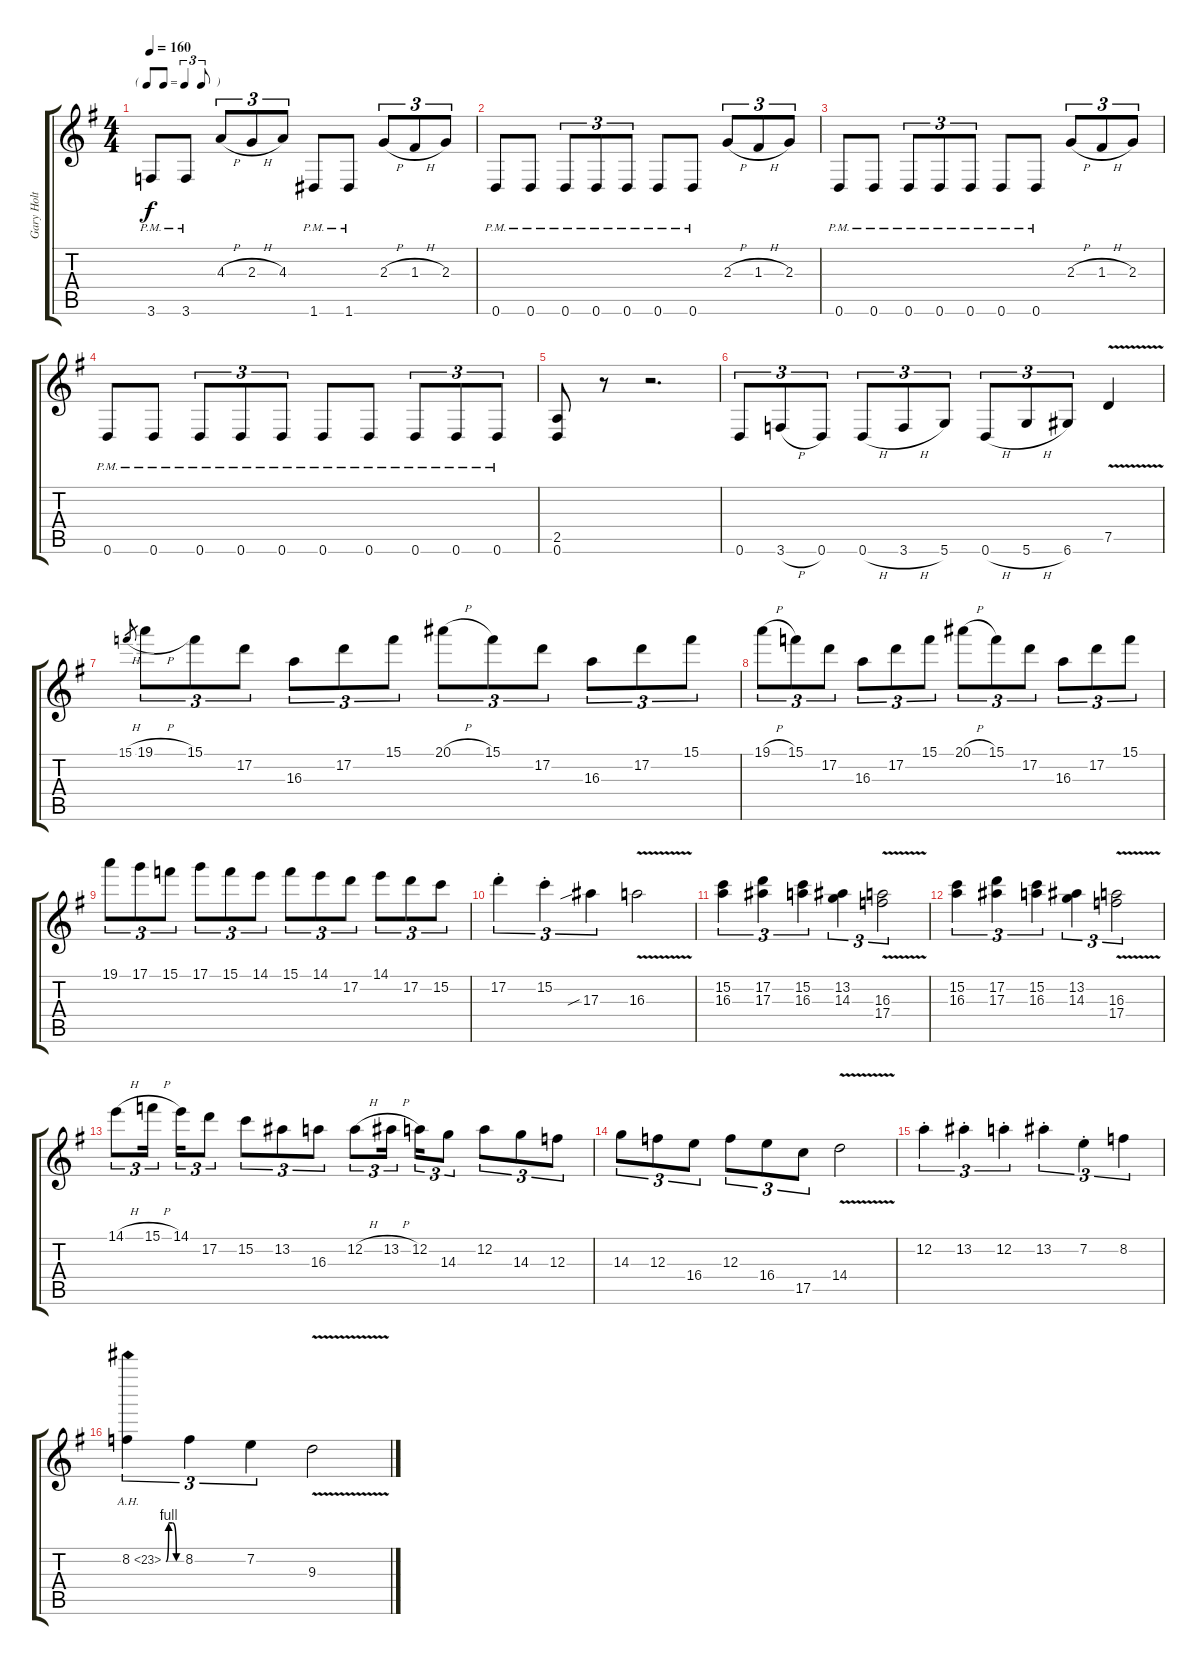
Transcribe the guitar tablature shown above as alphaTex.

\track ("Gary Holt" "Gary Holt") {instrument distortionguitar}
\staff {score tabs}
\tuning (D4 A3 F3 C3 G2 D2) {hide}
\ts (4 4)
\tf triplet8th
\tempo 160
\clef g2
\ks g
3.6{pm}.8{dy f} 3.6{pm}.8 4.3{h}.8{tu (3 2)} 2.3{h}.8{tu (3 2)} 4.3.8{tu (3 2)} 1.6{pm}.8 1.6{pm}.8 2.3{h}.8{tu (3 2)} 1.3{h}.8{tu (3 2)} 2.3.8{tu (3 2)} |
0.6{pm}.8 0.6{pm}.8 0.6{pm}.8{tu (3 2)} 0.6{pm}.8{tu (3 2)} 0.6{pm}.8{tu (3 2)} 0.6{pm}.8 0.6{pm}.8 2.3{h}.8{tu (3 2)} 1.3{h}.8{tu (3 2)} 2.3.8{tu (3 2)} |
0.6{pm}.8 0.6{pm}.8 0.6{pm}.8{tu (3 2)} 0.6{pm}.8{tu (3 2)} 0.6{pm}.8{tu (3 2)} 0.6{pm}.8 0.6{pm}.8 2.3{h}.8{tu (3 2)} 1.3{h}.8{tu (3 2)} 2.3.8{tu (3 2)} |
0.6{pm}.8 0.6{pm}.8 0.6{pm}.8{tu (3 2)} 0.6{pm}.8{tu (3 2)} 0.6{pm}.8{tu (3 2)} 0.6{pm}.8 0.6{pm}.8 0.6{pm}.8{tu (3 2)} 0.6{pm}.8{tu (3 2)} 0.6{pm}.8{tu (3 2)} |
(2.5 0.6).8 r.8 r.2{d} |
0.6.8{tu (3 2)} 3.6{h}.8{tu (3 2)} 0.6.8{tu (3 2)} 0.6{h}.8{tu (3 2)} 3.6{h}.8{tu (3 2)} 5.6.8{tu (3 2)} 0.6{h}.8{tu (3 2)} 5.6{h}.8{tu (3 2)} 6.6.8{tu (3 2)} 7.5{v}.4 |
15.1{h}.8{gr} 19.1{h}.8{tu (3 2)} 15.1.8{tu (3 2)} 17.2.8{tu (3 2)} 16.3.8{tu (3 2)} 17.2.8{tu (3 2)} 15.1.8{tu (3 2)} 20.1{h}.8{tu (3 2)} 15.1.8{tu (3 2)} 17.2.8{tu (3 2)} 16.3.8{tu (3 2)} 17.2.8{tu (3 2)} 15.1.8{tu (3 2)} |
19.1{h}.8{tu (3 2)} 15.1.8{tu (3 2)} 17.2.8{tu (3 2)} 16.3.8{tu (3 2)} 17.2.8{tu (3 2)} 15.1.8{tu (3 2)} 20.1{h}.8{tu (3 2)} 15.1.8{tu (3 2)} 17.2.8{tu (3 2)} 16.3.8{tu (3 2)} 17.2.8{tu (3 2)} 15.1.8{tu (3 2)} |
19.1.8{tu (3 2)} 17.1.8{tu (3 2)} 15.1.8{tu (3 2)} 17.1.8{tu (3 2)} 15.1.8{tu (3 2)} 14.1.8{tu (3 2)} 15.1.8{tu (3 2)} 14.1.8{tu (3 2)} 17.2.8{tu (3 2)} 14.1.8{tu (3 2)} 17.2.8{tu (3 2)} 15.2.8{tu (3 2)} |
17.2{st}.4{tu (3 2)} 15.2{st}.4{tu (3 2)} 17.3{sib}.4{tu (3 2)} 16.3{v}.2 |
(15.2 16.3).4{tu (3 2)} (17.2 17.3).4{tu (3 2)} (15.2 16.3).4{tu (3 2)} (13.2 14.3).4{tu (3 2)} (16.3{v} 17.4{v}).2{tu (3 2)} |
(15.2 16.3).4{tu (3 2)} (17.2 17.3).4{tu (3 2)} (15.2 16.3).4{tu (3 2)} (13.2 14.3).4{tu (3 2)} (16.3{v} 17.4{v}).2{tu (3 2)} |
14.1{h}.8{tu (3 2)} 15.1{h}.16{tu (3 2) beam splitsecondary} 14.1.16{tu (3 2)} 17.2.8{tu (3 2)} 15.2.8{tu (3 2)} 13.2.8{tu (3 2)} 16.3.8{tu (3 2)} 12.2{h}.8{tu (3 2)} 13.2{h}.16{tu (3 2) beam splitsecondary} 12.2.16{tu (3 2)} 14.3.8{tu (3 2)} 12.2.8{tu (3 2)} 14.3.8{tu (3 2)} 12.3.8{tu (3 2)} |
14.3.8{tu (3 2)} 12.3.8{tu (3 2)} 16.4.8{tu (3 2)} 12.3.8{tu (3 2)} 16.4.8{tu (3 2)} 17.5.8{tu (3 2)} 14.4{v}.2 |
12.2{st}.4{tu (3 2)} 13.2{st}.4{tu (3 2)} 12.2{st}.4{tu (3 2)} 13.2{st}.4{tu (3 2)} 7.2{st}.4{tu (3 2)} 8.2.4{tu (3 2)} |
8.2{be (custom 0 0 10 4 25 4 40 0 60 0) ah 15}.4{tu (3 2)} 8.2.4{tu (3 2)} 7.2.4{tu (3 2)} 9.3{v}.2
